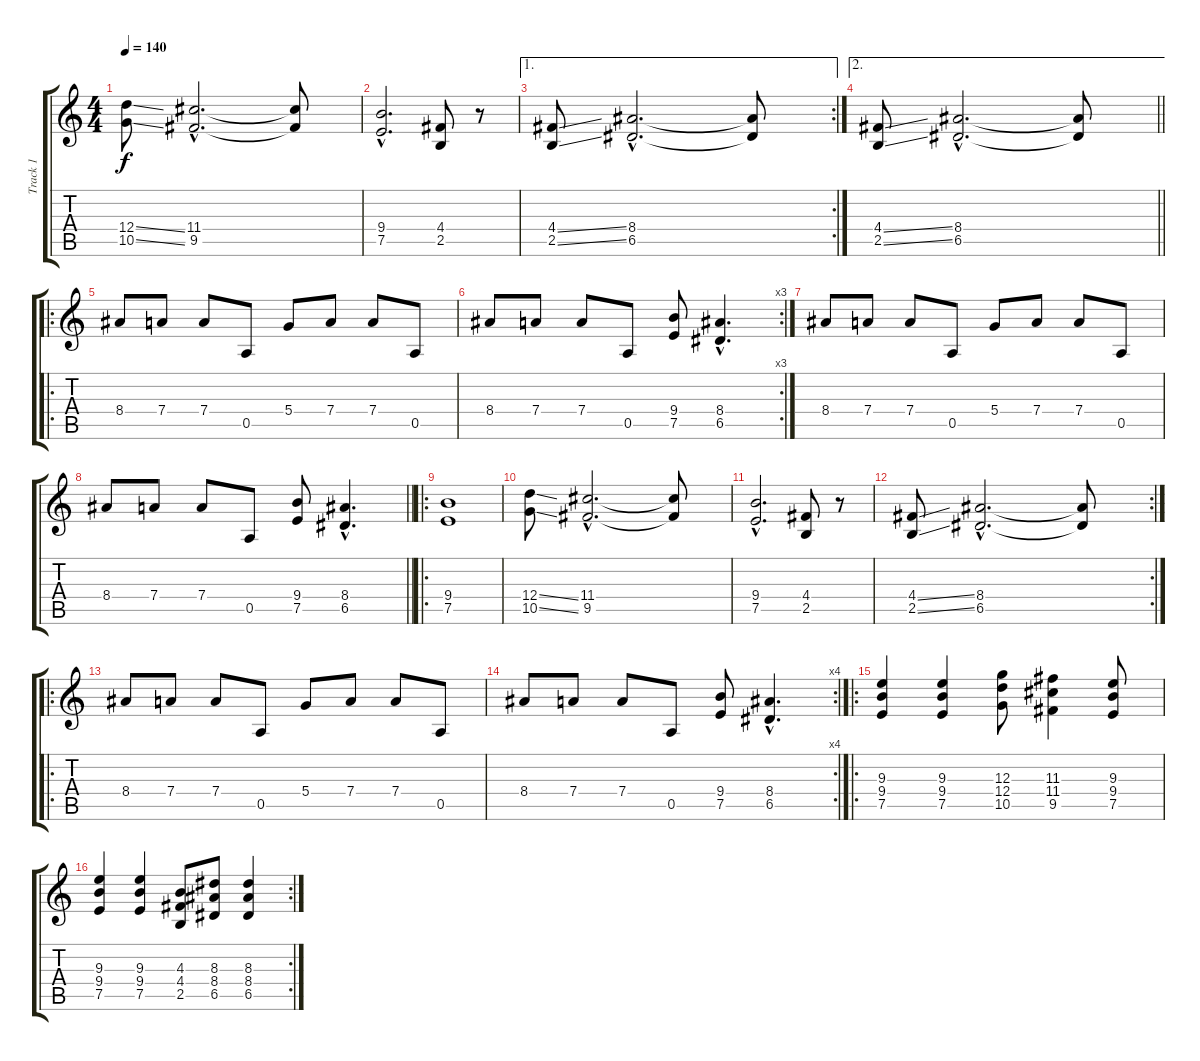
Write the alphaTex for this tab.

\track ("Track 1" "Track 1") {instrument distortionguitar}
\staff {score tabs}
\tuning (E4 B3 G3 D3 A2 E2) {hide}
\ts (4 4)
\tempo 140
\clef g2
\ks c
(12.4{ss} 10.5{ss}).8{dy f} (11.4{hac} 9.5{hac}).2{d} (11.4{t} 9.5{t}).8 |
(9.4{hac} 7.5{hac}).2{d} (4.4 2.5).8 r.8 |
\ae 1
\rc 2
(4.4{ss} 2.5{ss}).8 (8.4{hac} 6.5{hac}).2{d} (8.4{t} 6.5{t}).8 |
\ae 2
\barLineRight lightlight
(4.4{ss} 2.5{ss}).8 (8.4{hac} 6.5{hac}).2{d} (8.4{t} 6.5{t}).8 |
\ro
8.4.8 7.4.8 7.4.8 0.5.8 5.4.8 7.4.8 7.4.8 0.5.8 |
\rc 3
8.4.8 7.4.8 7.4.8 0.5.8 (9.4 7.5).8 (8.4{hac} 6.5{hac}).4{d} |
8.4.8 7.4.8 7.4.8 0.5.8 5.4.8 7.4.8 7.4.8 0.5.8 |
\barLineRight lightlight
8.4.8 7.4.8 7.4.8 0.5.8 (9.4 7.5).8 (8.4{hac} 6.5{hac}).4{d} |
\ro
(9.4 7.5).1 |
(12.4{ss} 10.5{ss}).8 (11.4{hac} 9.5{hac}).2{d} (11.4{t} 9.5{t}).8 |
(9.4{hac} 7.5{hac}).2{d} (4.4 2.5).8 r.8 |
\rc 2
(4.4{ss} 2.5{ss}).8 (8.4{hac} 6.5{hac}).2{d} (8.4{t} 6.5{t}).8 |
\ro
8.4.8 7.4.8 7.4.8 0.5.8 5.4.8 7.4.8 7.4.8 0.5.8 |
\rc 4
8.4.8 7.4.8 7.4.8 0.5.8 (9.4 7.5).8 (8.4{hac} 6.5{hac}).4{d} |
\ro
(9.3 9.4 7.5).4 (9.3 9.4 7.5).4 (12.3 12.4 10.5).8 (11.3 11.4 9.5).4 (9.3 9.4 7.5).8 |
\rc 2
(9.3 9.4 7.5).4 (9.3 9.4 7.5).4 (4.3 4.4 2.5).8 (8.3 8.4 6.5).8 (8.3 8.4 6.5).4
